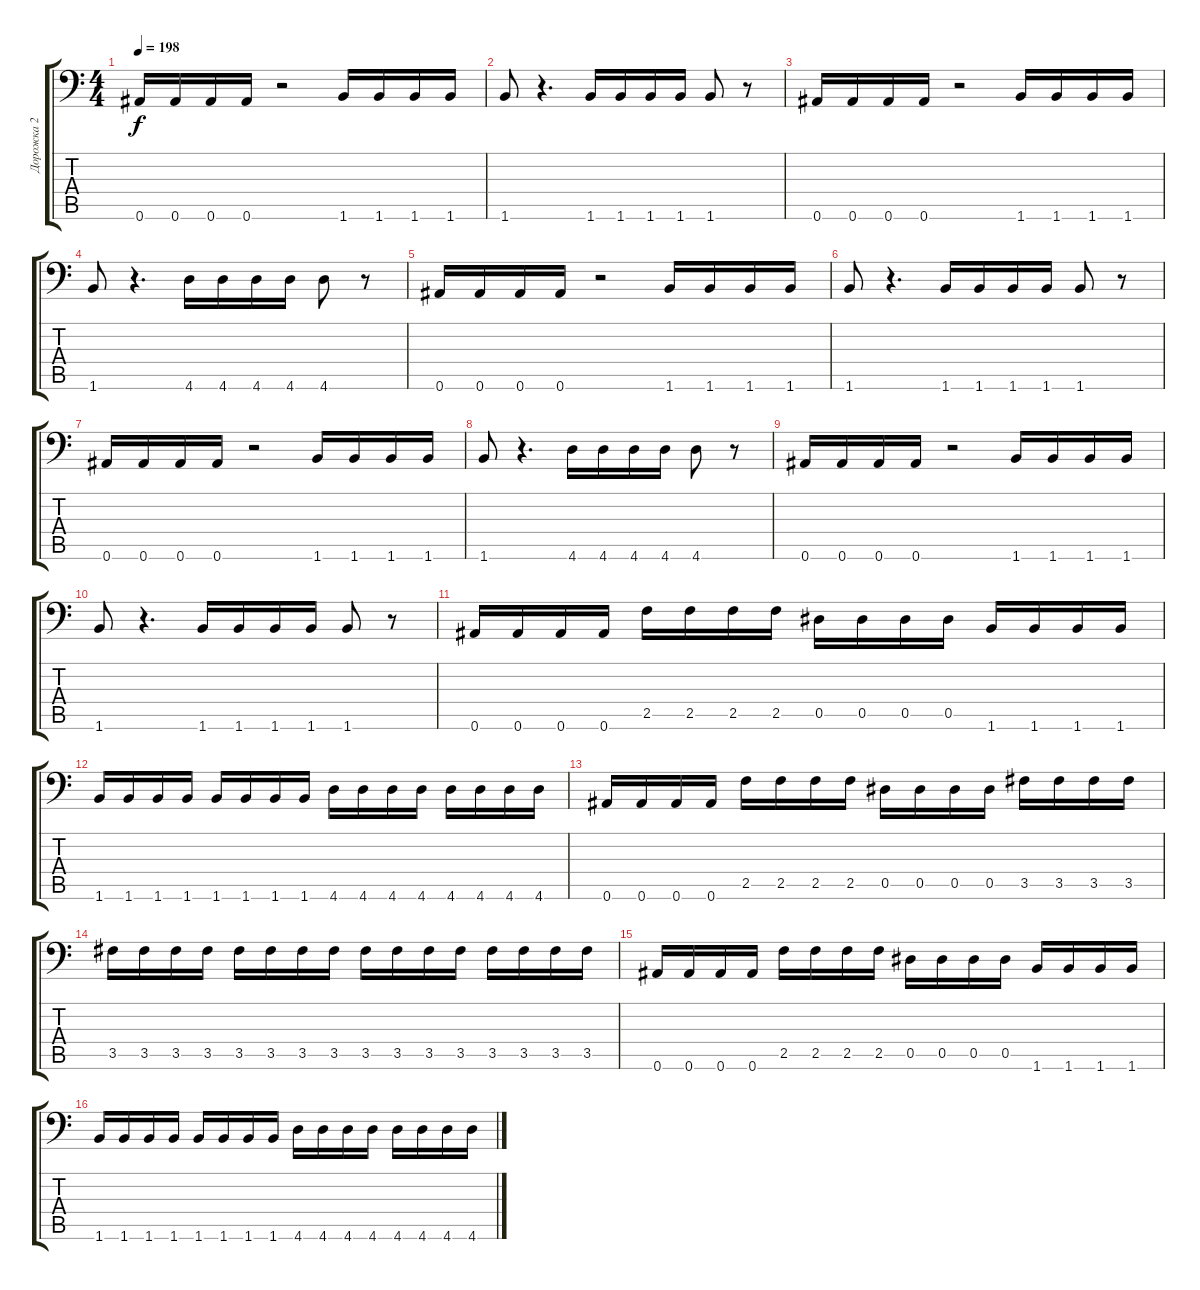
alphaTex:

\track ("Дорожка 2" "Дорожка 2") {instrument distortionguitar}
\staff {score tabs}
\tuning (Bb3 F3 Db3 Ab2 Eb2 Bb1) {hide}
\ts (4 4)
\tempo 198
\clef f4
\ks c
0.6.16{dy f} 0.6.16 0.6.16 0.6.16 r.2 1.6.16 1.6.16 1.6.16 1.6.16 |
1.6.8 r.4{d} 1.6.16 1.6.16 1.6.16 1.6.16 1.6.8 r.8 |
0.6.16 0.6.16 0.6.16 0.6.16 r.2 1.6.16 1.6.16 1.6.16 1.6.16 |
1.6.8 r.4{d} 4.6.16 4.6.16 4.6.16 4.6.16 4.6.8 r.8 |
0.6.16 0.6.16 0.6.16 0.6.16 r.2 1.6.16 1.6.16 1.6.16 1.6.16 |
1.6.8 r.4{d} 1.6.16 1.6.16 1.6.16 1.6.16 1.6.8 r.8 |
0.6.16 0.6.16 0.6.16 0.6.16 r.2 1.6.16 1.6.16 1.6.16 1.6.16 |
1.6.8 r.4{d} 4.6.16 4.6.16 4.6.16 4.6.16 4.6.8 r.8 |
0.6.16 0.6.16 0.6.16 0.6.16 r.2 1.6.16 1.6.16 1.6.16 1.6.16 |
1.6.8 r.4{d} 1.6.16 1.6.16 1.6.16 1.6.16 1.6.8 r.8 |
0.6.16 0.6.16 0.6.16 0.6.16 2.5.16 2.5.16 2.5.16 2.5.16 0.5.16 0.5.16 0.5.16 0.5.16 1.6.16 1.6.16 1.6.16 1.6.16 |
1.6.16 1.6.16 1.6.16 1.6.16 1.6.16 1.6.16 1.6.16 1.6.16 4.6.16 4.6.16 4.6.16 4.6.16 4.6.16 4.6.16 4.6.16 4.6.16 |
0.6.16 0.6.16 0.6.16 0.6.16 2.5.16 2.5.16 2.5.16 2.5.16 0.5.16 0.5.16 0.5.16 0.5.16 3.5.16 3.5.16 3.5.16 3.5.16 |
3.5.16 3.5.16 3.5.16 3.5.16 3.5.16 3.5.16 3.5.16 3.5.16 3.5.16 3.5.16 3.5.16 3.5.16 3.5.16 3.5.16 3.5.16 3.5.16 |
0.6.16 0.6.16 0.6.16 0.6.16 2.5.16 2.5.16 2.5.16 2.5.16 0.5.16 0.5.16 0.5.16 0.5.16 1.6.16 1.6.16 1.6.16 1.6.16 |
1.6.16 1.6.16 1.6.16 1.6.16 1.6.16 1.6.16 1.6.16 1.6.16 4.6.16 4.6.16 4.6.16 4.6.16 4.6.16 4.6.16 4.6.16 4.6.16
